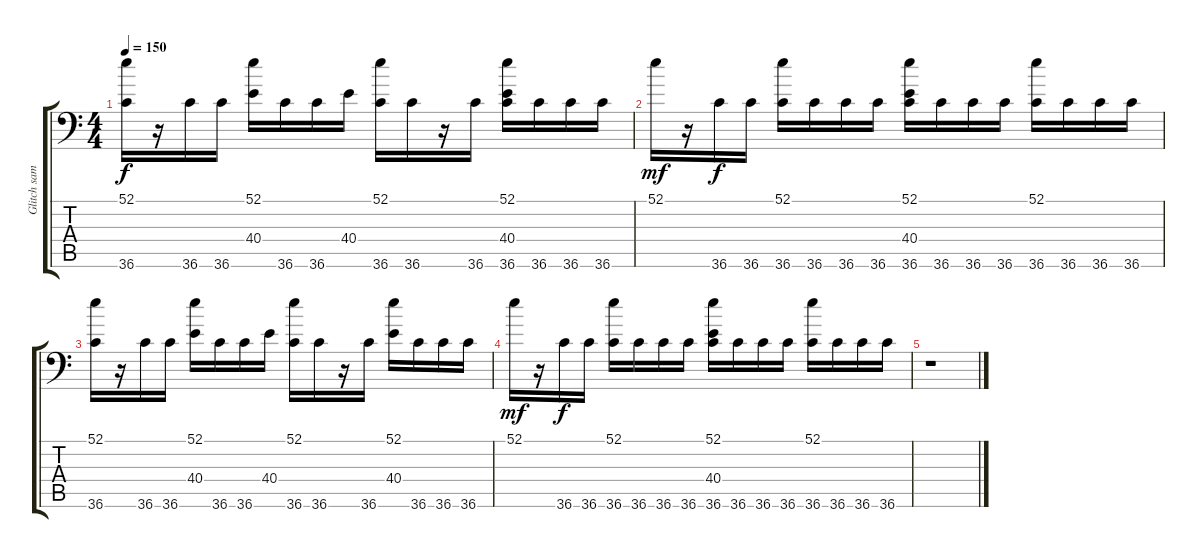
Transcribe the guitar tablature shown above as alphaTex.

\track ("Glitch samples/Real drums" "Glitch sam") {instrument acousticgrandpiano}
\staff {score tabs}
\tuning (C-1 C-1 C-1 C-1 C-1 C-1) {hide}
\ts (4 4)
\tempo 150
\clef f4
\ks c
(52.1 36.6).16{dy f} r.16 36.6.16 36.6.16 (52.1 40.4).16 36.6.16 36.6.16 40.4.16 (52.1 36.6).16 36.6.16 r.16 36.6.16 (52.1 40.4 36.6).16 36.6.16 36.6.16 36.6.16 |
52.1.16{dy mf} r.16 36.6.16{dy f} 36.6.16 (52.1 36.6).16 36.6.16 36.6.16 36.6.16 (52.1 40.4 36.6).16 36.6.16 36.6.16 36.6.16 (52.1 36.6).16 36.6.16 36.6.16 36.6.16 |
(52.1 36.6).16 r.16 36.6.16 36.6.16 (52.1 40.4).16 36.6.16 36.6.16 40.4.16 (52.1 36.6).16 36.6.16 r.16 36.6.16 (52.1 40.4).16 36.6.16 36.6.16 36.6.16 |
52.1.16{dy mf} r.16 36.6.16{dy f} 36.6.16 (52.1 36.6).16 36.6.16 36.6.16 36.6.16 (52.1 40.4 36.6).16 36.6.16 36.6.16 36.6.16 (52.1 36.6).16 36.6.16 36.6.16 36.6.16 |
r.1
